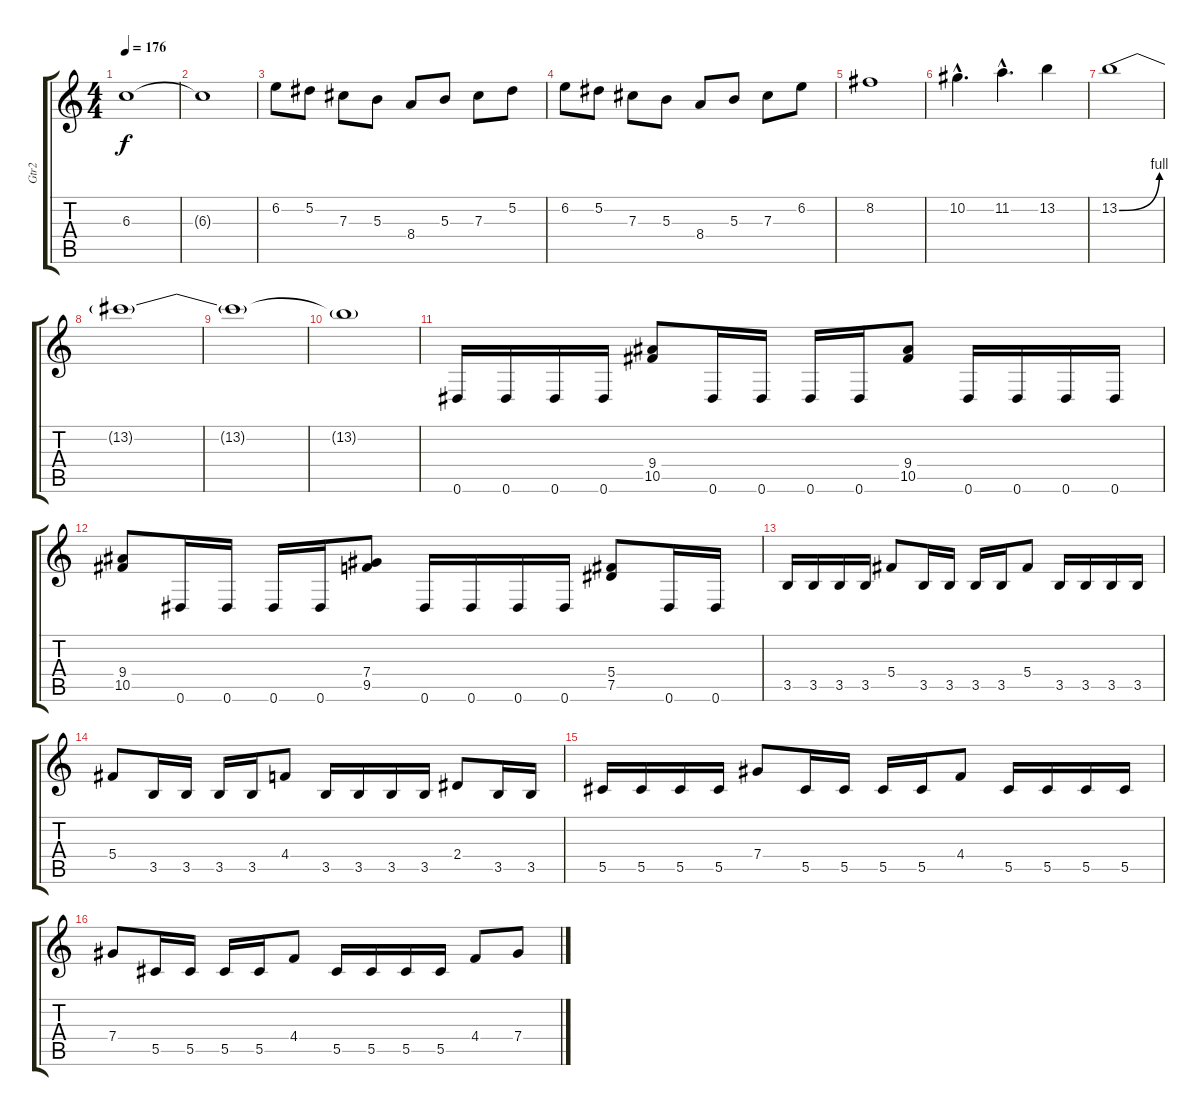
\track ("Gtr2" "Gtr2") {instrument overdrivenguitar}
\staff {score tabs}
\tuning (Eb4 Bb3 Gb3 Db3 Ab2 Eb2) {hide}
\ts (4 4)
\tempo 176
\clef g2
\ks c
6.3.1{dy f} |
6.3{t}.1 |
6.2.8 5.2.8 7.3.8 5.3.8 8.4.8 5.3.8 7.3.8 5.2.8 |
6.2.8 5.2.8 7.3.8 5.3.8 8.4.8 5.3.8 7.3.8 6.2.8 |
8.2.1 |
10.2{hac}.4{d} 11.2{hac}.4{d} 13.2.4 |
13.2{be (bend 0 0 60 4)}.1 |
13.2{t}.1 |
13.2{t}.1 |
13.2{t}.1 |
0.6.16{volume 14} 0.6.16 0.6.16 0.6.16 (9.4 10.5).8 0.6.16 0.6.16 0.6.16 0.6.16 (9.4 10.5).8 0.6.16 0.6.16 0.6.16 0.6.16 |
(9.4 10.5).8 0.6.16 0.6.16 0.6.16 0.6.16 (7.4 9.5).8 0.6.16 0.6.16 0.6.16 0.6.16 (5.4 7.5).8 0.6.16 0.6.16 |
3.5.16 3.5.16 3.5.16 3.5.16 5.4.8 3.5.16 3.5.16 3.5.16 3.5.16 5.4.8 3.5.16 3.5.16 3.5.16 3.5.16 |
5.4.8 3.5.16 3.5.16 3.5.16 3.5.16 4.4.8 3.5.16 3.5.16 3.5.16 3.5.16 2.4.8 3.5.16 3.5.16 |
5.5.16 5.5.16 5.5.16 5.5.16 7.4.8 5.5.16 5.5.16 5.5.16 5.5.16 4.4.8 5.5.16 5.5.16 5.5.16 5.5.16 |
7.4.8 5.5.16 5.5.16 5.5.16 5.5.16 4.4.8 5.5.16 5.5.16 5.5.16 5.5.16 4.4.8 7.4.8
